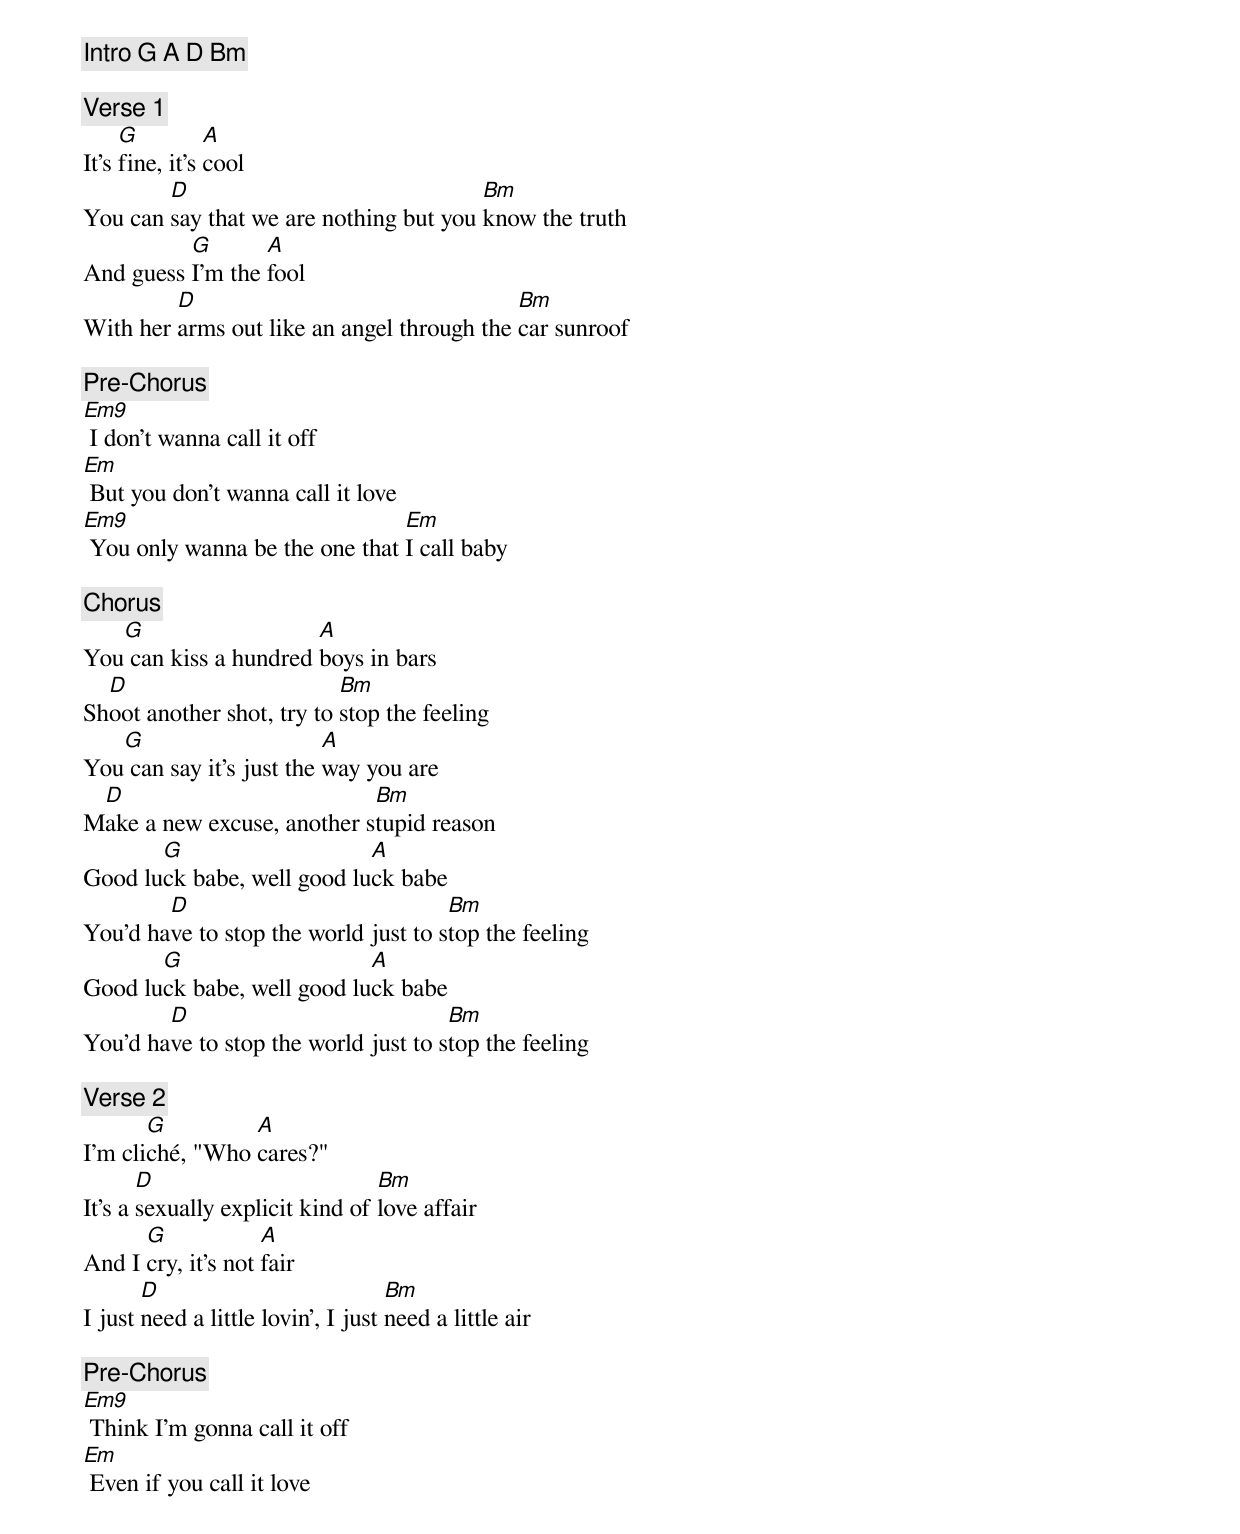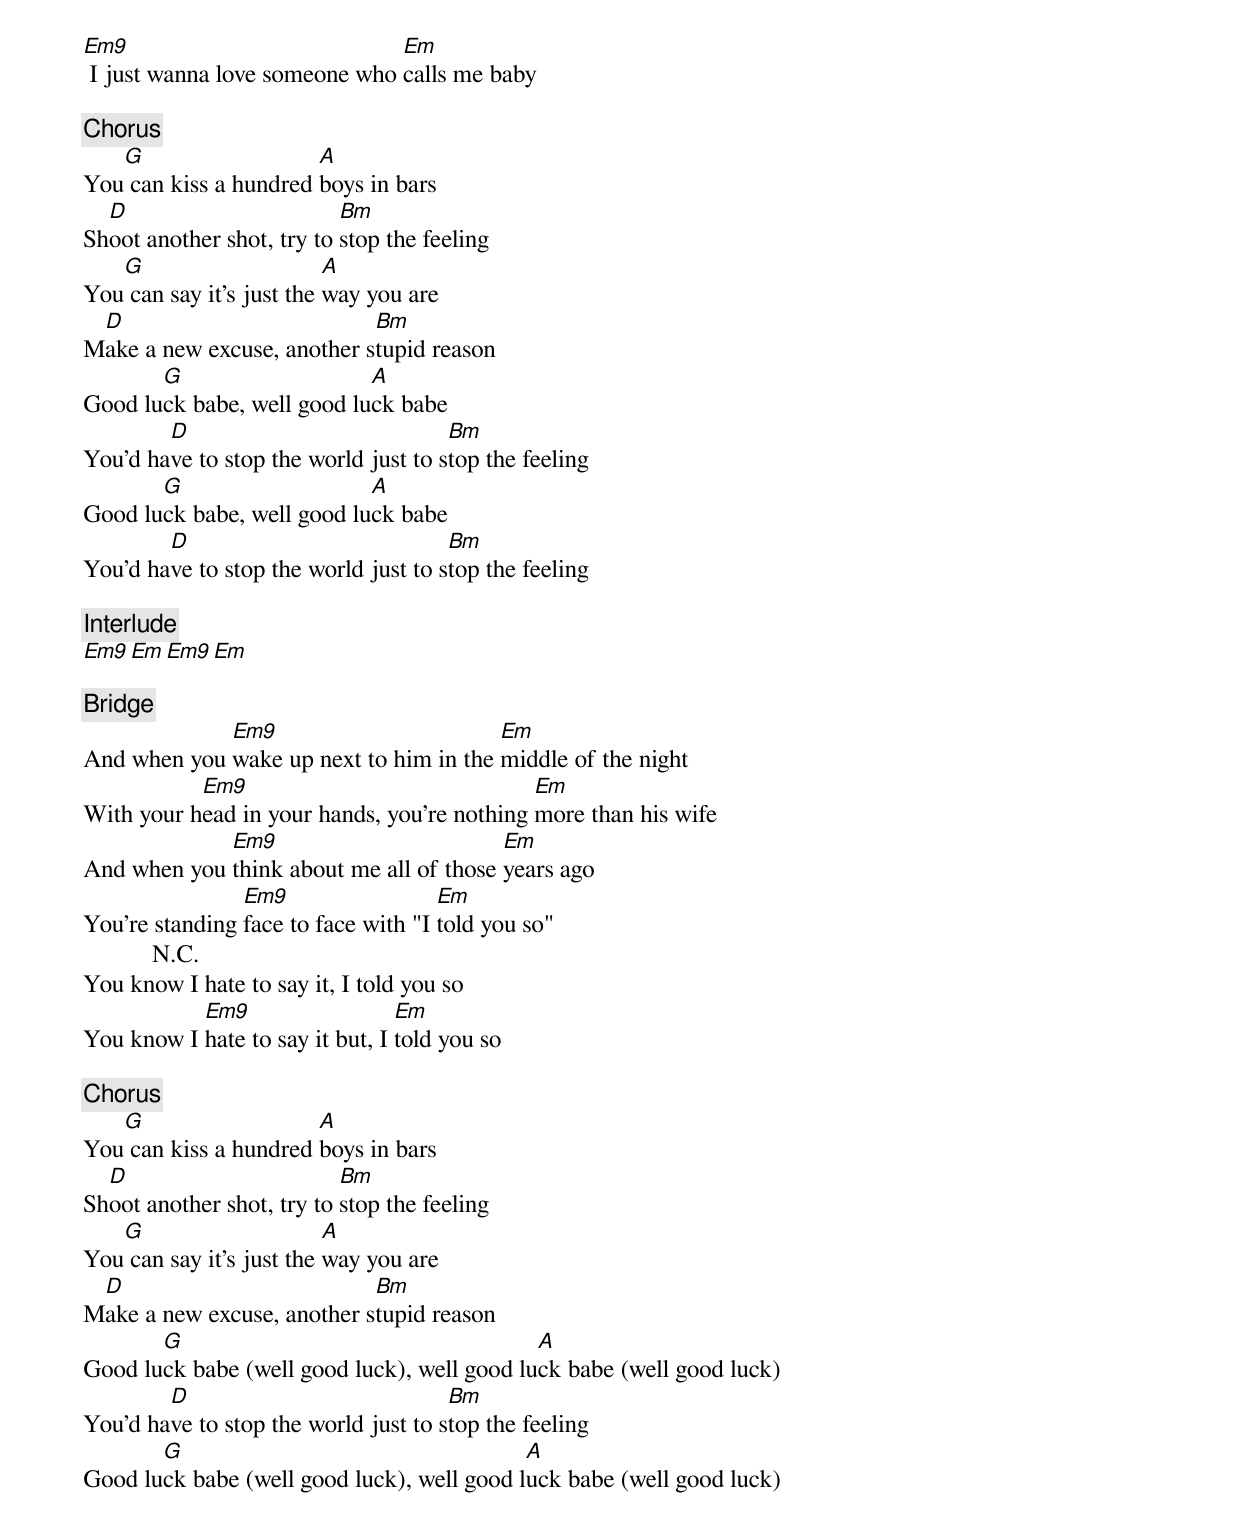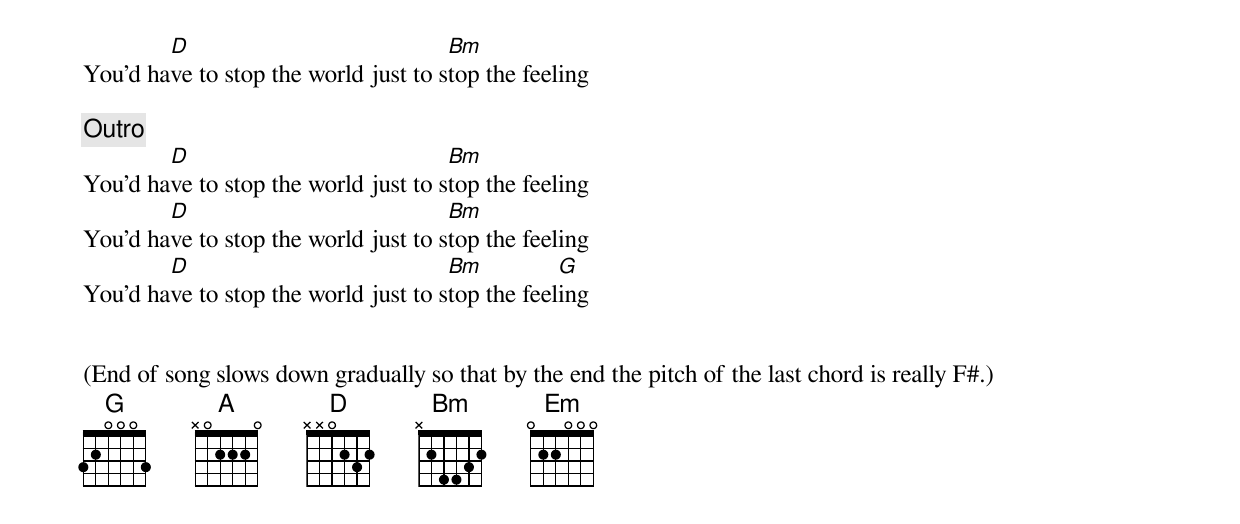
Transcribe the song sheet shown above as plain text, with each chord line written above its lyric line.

[Intro] G A D Bm

[Verse 1]
     G          A
It's fine, it's cool
        D                               Bm
You can say that we are nothing but you know the truth
          G       A
And guess I'm the fool
         D                                  Bm
With her arms out like an angel through the car sunroof

[Pre-Chorus]
Em9
 I don't wanna call it off
Em
 But you don't wanna call it love
Em9                             Em
 You only wanna be the one that I call baby

[Chorus]
   G                   A
You can kiss a hundred boys in bars
  D                        Bm
Shoot another shot, try to stop the feeling
   G                      A
You can say it's just the way you are
 D                          Bm
Make a new excuse, another stupid reason
       G                    A
Good luck babe, well good luck babe
        D                             Bm
You'd have to stop the world just to stop the feeling
       G                    A
Good luck babe, well good luck babe
        D                             Bm
You'd have to stop the world just to stop the feeling

[Verse 2]
       G         A
I'm cliché, "Who cares?"
       D                         Bm
It's a sexually explicit kind of love affair
      G             A
And I cry, it's not fair
       D                            Bm
I just need a little lovin', I just need a little air

[Pre-Chorus]
Em9
 Think I'm gonna call it off
Em
 Even if you call it love
Em9                            Em
 I just wanna love someone who calls me baby

[Chorus]
   G                   A
You can kiss a hundred boys in bars
  D                        Bm
Shoot another shot, try to stop the feeling
   G                      A
You can say it's just the way you are
 D                          Bm
Make a new excuse, another stupid reason
       G                    A
Good luck babe, well good luck babe
        D                             Bm
You'd have to stop the world just to stop the feeling
       G                    A
Good luck babe, well good luck babe
        D                             Bm
You'd have to stop the world just to stop the feeling

[Interlude]
Em9 Em Em9 Em

[Bridge]
             Em9                        Em
And when you wake up next to him in the middle of the night
           Em9                               Em
With your head in your hands, you're nothing more than his wife
             Em9                         Em
And when you think about me all of those years ago
                Em9                  Em
You're standing face to face with "I told you so"
           N.C.
You know I hate to say it, I told you so
           Em9                   Em
You know I hate to say it but, I told you so

[Chorus]
   G                   A
You can kiss a hundred boys in bars
  D                        Bm
Shoot another shot, try to stop the feeling
   G                      A
You can say it's just the way you are
 D                          Bm
Make a new excuse, another stupid reason
       G                                     A
Good luck babe (well good luck), well good luck babe (well good luck)
        D                             Bm
You'd have to stop the world just to stop the feeling
       G                                    A
Good luck babe (well good luck), well good luck babe (well good luck)
        D                             Bm
You'd have to stop the world just to stop the feeling

[Outro]
        D                             Bm
You'd have to stop the world just to stop the feeling
        D                             Bm
You'd have to stop the world just to stop the feeling
        D                             Bm          G
You'd have to stop the world just to stop the feeling


(End of song slows down gradually so that by the end the pitch of the last chord is really F#.)
